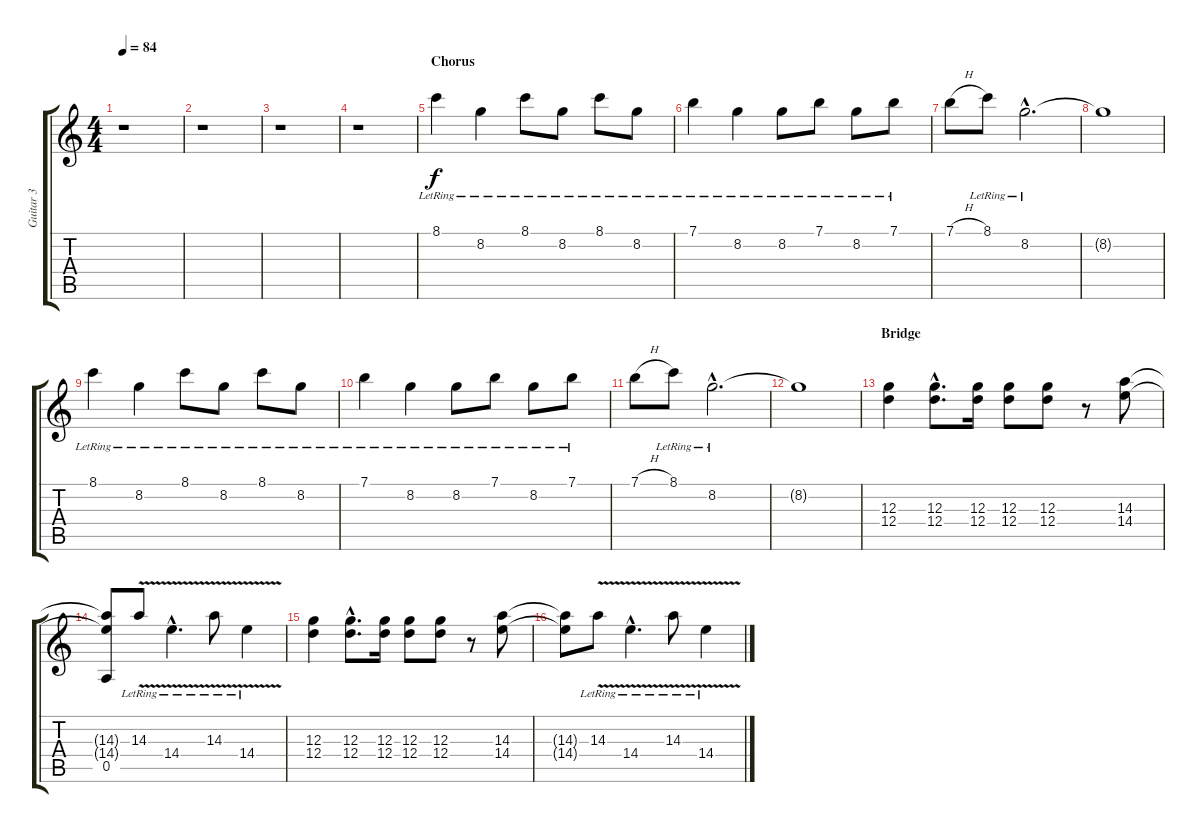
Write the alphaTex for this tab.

\track ("Guitar 3" "Guitar 3") {instrument overdrivenguitar}
\staff {score tabs}
\tuning (E4 B3 G3 D3 A2 E2) {hide}
\ts (4 4)
\tempo 84
\clef g2
\ks c
r.1{dy f} |
r.1 |
r.1 |
r.1 |
\section ("" "Chorus")
8.1{lr}.4{volume 8} 8.2{lr}.4 8.1{lr}.8 8.2{lr}.8 8.1{lr}.8 8.2{lr}.8 |
7.1{lr}.4 8.2{lr}.4 8.2{lr}.8 7.1{lr}.8 8.2{lr}.8 7.1{lr}.8 |
7.1{h}.8 8.1{lr}.8 8.2{hac lr}.2{d} |
8.2{t}.1 |
8.1{lr}.4 8.2{lr}.4 8.1{lr}.8 8.2{lr}.8 8.1{lr}.8 8.2{lr}.8 |
7.1{lr}.4 8.2{lr}.4 8.2{lr}.8 7.1{lr}.8 8.2{lr}.8 7.1{lr}.8 |
7.1{h}.8 8.1{lr}.8 8.2{hac lr}.2{d} |
8.2{t}.1 |
\section ("" "Bridge")
(12.3 12.4).4{instrument electricguitarjazz} (12.3{hac} 12.4{hac}).8{d} (12.3 12.4).16 (12.3 12.4).8 (12.3 12.4).8 r.8 (14.3 14.4).8 |
(14.3{t} 14.4{t} 0.5).8 14.3{v lr}.8 14.4{v hac lr}.4{d} 14.3{v lr}.8 14.4{v lr}.4 |
(12.3 12.4).4 (12.3{hac} 12.4{hac}).8{d} (12.3 12.4).16 (12.3 12.4).8 (12.3 12.4).8 r.8 (14.3 14.4).8 |
(14.3{t} 14.4{t}).8 14.3{v lr}.8 14.4{v hac lr}.4{d} 14.3{v lr}.8 14.4{v lr}.4
